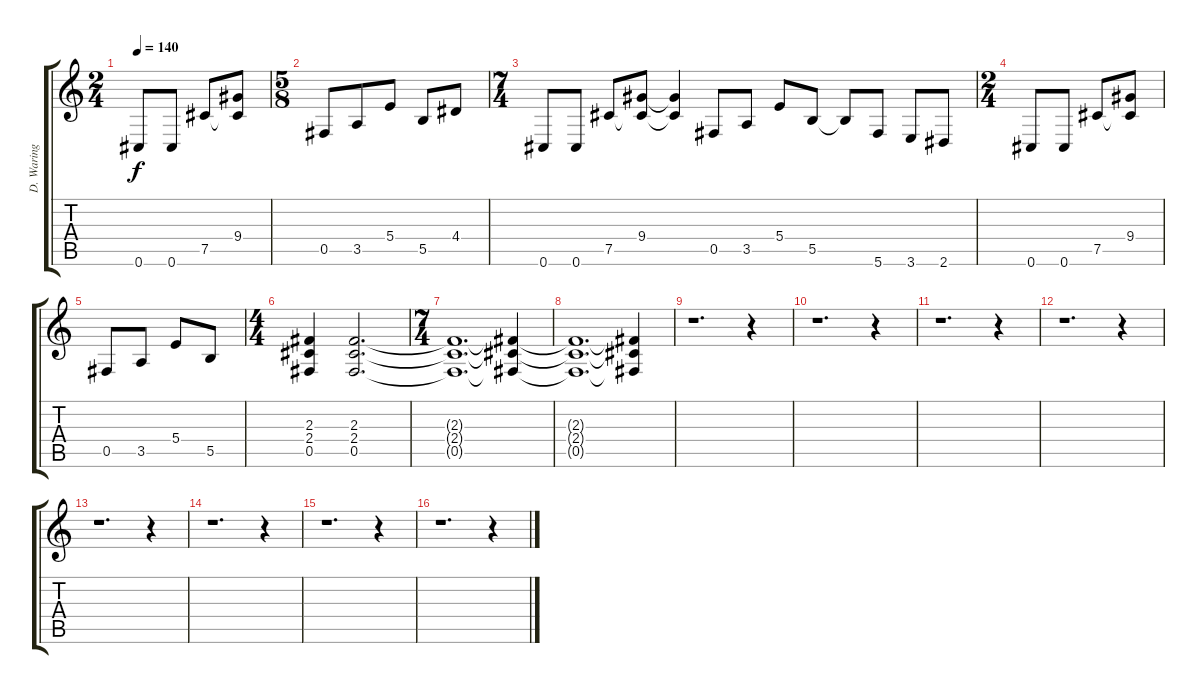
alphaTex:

\track ("D. Waring Gtr." "D. Waring ") {instrument distortionguitar}
\staff {score tabs}
\tuning (Db4 Ab3 E3 B2 Gb2 Db2) {hide}
\ts (2 4)
\tempo 140
\clef g2
\ks c
0.6.8{dy f} 0.6.8 7.5.8 (9.4 7.5{t}).8 |
\ts (5 8)
0.5.8 3.5.8 5.4.8 5.5.8 4.4.8 |
\ts (7 4)
0.6.8 0.6.8 7.5.8 (9.4 7.5{t}).8 (9.4{t} 7.5{t}).4 0.5.8 3.5.8 5.4.8 5.5.8 5.5{t}.8 5.6.8 3.6.8 2.6.8 |
\ts (2 4)
0.6.8 0.6.8 7.5.8 (9.4 7.5{t}).8 |
0.5.8 3.5.8 5.4.8 5.5.8 |
\ts (4 4)
(2.3 2.4 0.5).4 (2.3 2.4 0.5).2{d} |
\ts (7 4)
(2.3{t} 2.4{t} 0.5{t}).1{d} (2.3{t} 2.4{t} 0.5{t}).4 |
(2.3{t} 2.4{t} 0.5{t}).1{d volume 0} (2.3{t} 2.4{t} 0.5{t}).4 |
r.1{d} r.4 |
r.1{d} r.4 |
r.1{d} r.4 |
r.1{d} r.4 |
r.1{d} r.4 |
r.1{d} r.4 |
r.1{d} r.4 |
r.1{d} r.4
